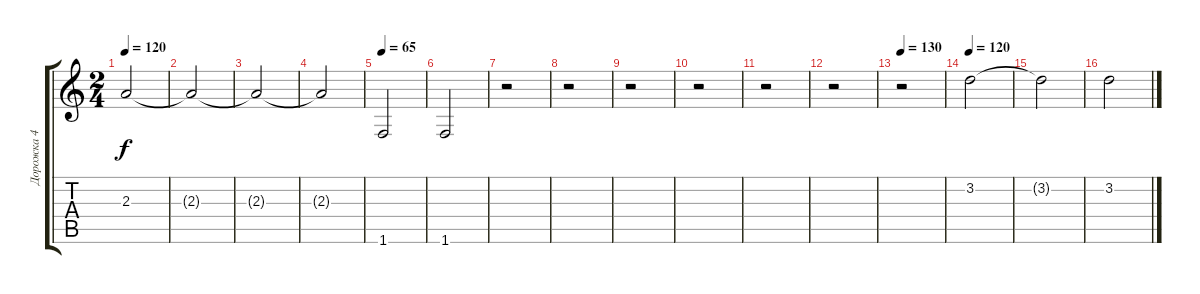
\track ("Дорожка 4" "Дорожка 4") {instrument electricbasspick}
\staff {score tabs}
\tuning (E4 B3 G3 D3 A2 E2) {hide}
\ts (2 4)
\tempo 120
\clef g2
\ks c
2.3.2{dy f} |
2.3{t}.2 |
2.3{t}.2 |
2.3{t}.2 |
\tempo 65
1.6.2 |
1.6.2 |
r.2 |
r.2 |
r.2 |
r.2 |
r.2 |
r.2 |
\tempo 130
r.2 |
\tempo 120
3.2.2{instrument pad2warm} |
3.2{t}.2 |
3.2.2
